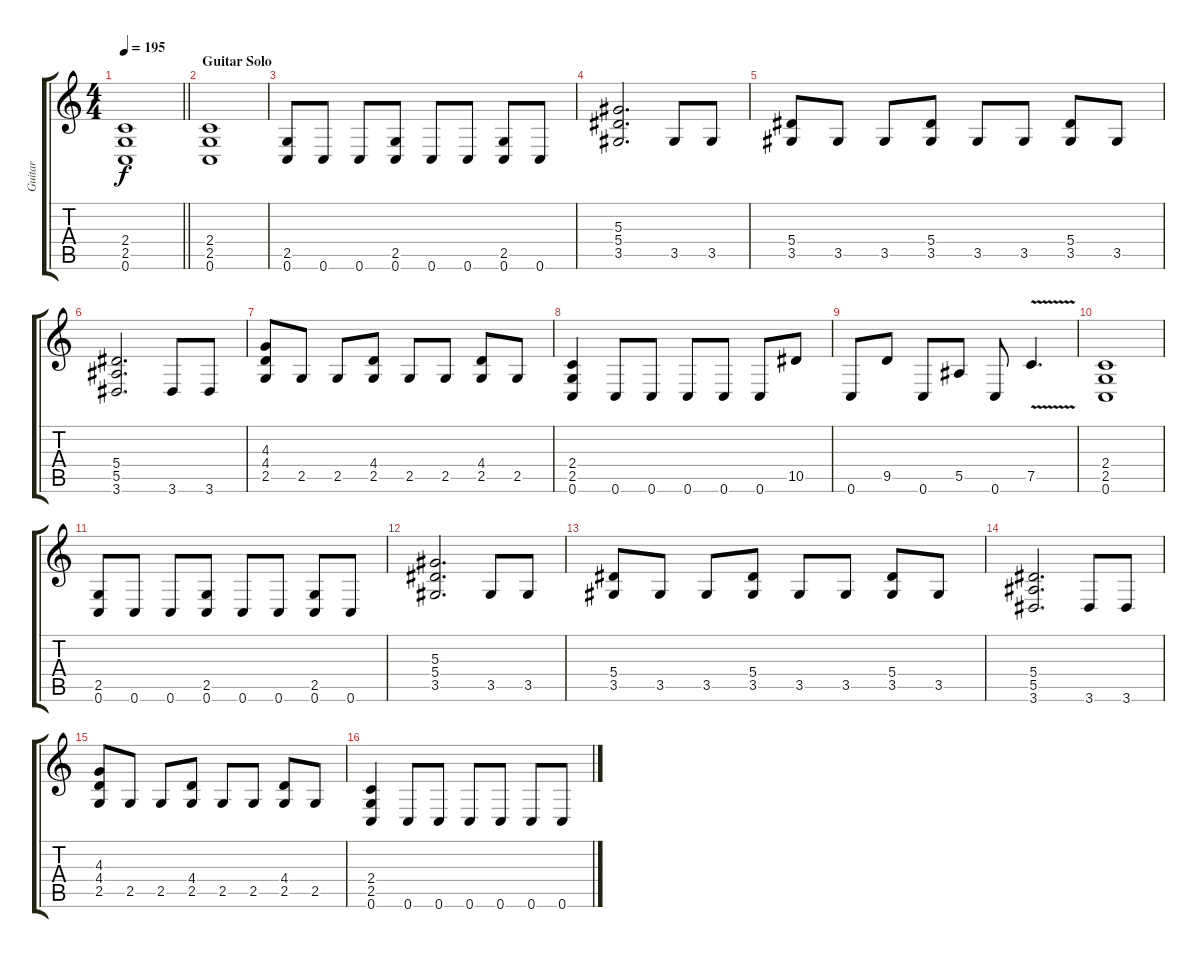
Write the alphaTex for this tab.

\track ("Guitar" "Guitar") {instrument distortionguitar}
\staff {score tabs}
\tuning (C4 G3 Eb3 Bb2 F2 C2) {hide}
\ts (4 4)
\tempo 195
\clef g2
\barLineRight lightlight
\ks c
(2.4{t} 2.5{t} 0.6{t}).1{dy f} |
\section ("" "Guitar Solo")
(2.4 2.5 0.6).1 |
(2.5 0.6).8 0.6.8 0.6.8 (2.5 0.6).8 0.6.8 0.6.8 (2.5 0.6).8 0.6.8 |
(5.3 5.4 3.5).2{d} 3.5.8 3.5.8 |
(5.4 3.5).8 3.5.8 3.5.8 (5.4 3.5).8 3.5.8 3.5.8 (5.4 3.5).8 3.5.8 |
(5.4 5.5 3.6).2{d} 3.6.8 3.6.8 |
(4.3 4.4 2.5).8 2.5.8 2.5.8 (4.4 2.5).8 2.5.8 2.5.8 (4.4 2.5).8 2.5.8 |
(2.4 2.5 0.6).4 0.6.8 0.6.8 0.6.8 0.6.8 0.6.8 10.5.8 |
0.6.8 9.5.8 0.6.8 5.5.8 0.6.8 7.5{v}.4{d} |
(2.4 2.5 0.6).1 |
(2.5 0.6).8 0.6.8 0.6.8 (2.5 0.6).8 0.6.8 0.6.8 (2.5 0.6).8 0.6.8 |
(5.3 5.4 3.5).2{d} 3.5.8 3.5.8 |
(5.4 3.5).8 3.5.8 3.5.8 (5.4 3.5).8 3.5.8 3.5.8 (5.4 3.5).8 3.5.8 |
(5.4 5.5 3.6).2{d} 3.6.8 3.6.8 |
(4.3 4.4 2.5).8 2.5.8 2.5.8 (4.4 2.5).8 2.5.8 2.5.8 (4.4 2.5).8 2.5.8 |
(2.4 2.5 0.6).4 0.6.8 0.6.8 0.6.8 0.6.8 0.6.8 0.6.8
